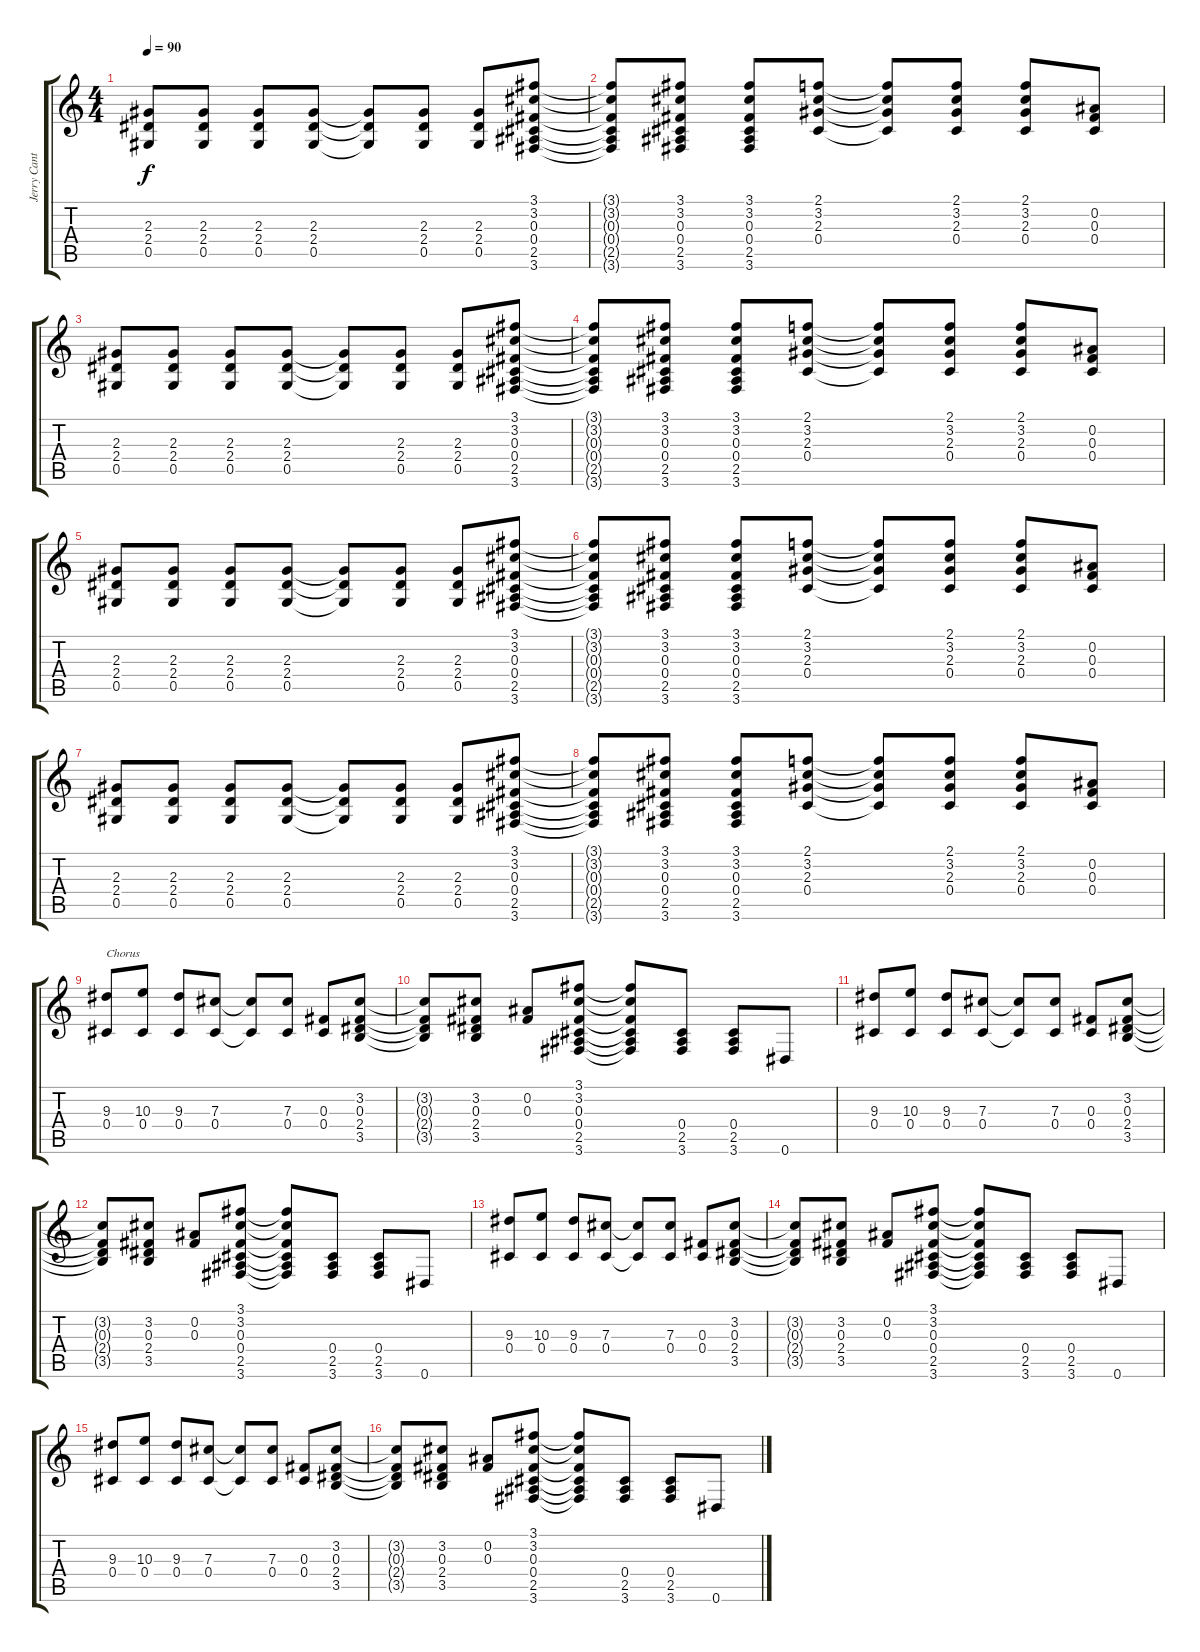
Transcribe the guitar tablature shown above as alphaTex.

\track ("Jerry Cantrell" "Jerry Cant") {instrument acousticguitarsteel}
\staff {score tabs}
\tuning (Eb4 Bb3 Gb3 Db3 Ab2 Eb2) {hide}
\ts (4 4)
\tempo 90
\clef g2
\ks c
(2.3 2.4 0.5).8{dy f} (2.3 2.4 0.5).8 (2.3 2.4 0.5).8 (2.3 2.4 0.5).8 (2.3{t} 2.4{t} 0.5{t}).8 (2.3 2.4 0.5).8 (2.3 2.4 0.5).8 (3.1 3.2 0.3 0.4 2.5 3.6).8 |
(3.1{t} 3.2{t} 0.3{t} 0.4{t} 2.5{t} 3.6{t}).8 (3.1 3.2 0.3 0.4 2.5 3.6).8 (3.1 3.2 0.3 0.4 2.5 3.6).8 (2.1 3.2 2.3 0.4).8 (2.1{t} 3.2{t} 2.3{t} 0.4{t}).8 (2.1 3.2 2.3 0.4).8 (2.1 3.2 2.3 0.4).8 (0.2 0.3 0.4).8 |
(2.3 2.4 0.5).8 (2.3 2.4 0.5).8 (2.3 2.4 0.5).8 (2.3 2.4 0.5).8 (2.3{t} 2.4{t} 0.5{t}).8 (2.3 2.4 0.5).8 (2.3 2.4 0.5).8 (3.1 3.2 0.3 0.4 2.5 3.6).8 |
(3.1{t} 3.2{t} 0.3{t} 0.4{t} 2.5{t} 3.6{t}).8 (3.1 3.2 0.3 0.4 2.5 3.6).8 (3.1 3.2 0.3 0.4 2.5 3.6).8 (2.1 3.2 2.3 0.4).8 (2.1{t} 3.2{t} 2.3{t} 0.4{t}).8 (2.1 3.2 2.3 0.4).8 (2.1 3.2 2.3 0.4).8 (0.2 0.3 0.4).8 |
(2.3 2.4 0.5).8 (2.3 2.4 0.5).8 (2.3 2.4 0.5).8 (2.3 2.4 0.5).8 (2.3{t} 2.4{t} 0.5{t}).8 (2.3 2.4 0.5).8 (2.3 2.4 0.5).8 (3.1 3.2 0.3 0.4 2.5 3.6).8 |
(3.1{t} 3.2{t} 0.3{t} 0.4{t} 2.5{t} 3.6{t}).8 (3.1 3.2 0.3 0.4 2.5 3.6).8 (3.1 3.2 0.3 0.4 2.5 3.6).8 (2.1 3.2 2.3 0.4).8 (2.1{t} 3.2{t} 2.3{t} 0.4{t}).8 (2.1 3.2 2.3 0.4).8 (2.1 3.2 2.3 0.4).8 (0.2 0.3 0.4).8 |
(2.3 2.4 0.5).8 (2.3 2.4 0.5).8 (2.3 2.4 0.5).8 (2.3 2.4 0.5).8 (2.3{t} 2.4{t} 0.5{t}).8 (2.3 2.4 0.5).8 (2.3 2.4 0.5).8 (3.1 3.2 0.3 0.4 2.5 3.6).8 |
(3.1{t} 3.2{t} 0.3{t} 0.4{t} 2.5{t} 3.6{t}).8 (3.1 3.2 0.3 0.4 2.5 3.6).8 (3.1 3.2 0.3 0.4 2.5 3.6).8 (2.1 3.2 2.3 0.4).8 (2.1{t} 3.2{t} 2.3{t} 0.4{t}).8 (2.1 3.2 2.3 0.4).8 (2.1 3.2 2.3 0.4).8 (0.2 0.3 0.4).8 |
(9.3 0.4).8{txt "Chorus"} (10.3 0.4).8 (9.3 0.4).8 (7.3 0.4).8 (7.3{t} 0.4{t}).8 (7.3 0.4).8 (0.3 0.4).8 (3.2 0.3 2.4 3.5).8 |
(3.2{t} 0.3{t} 2.4{t} 3.5{t}).8 (3.2 0.3 2.4 3.5).8 (0.2 0.3).8 (3.1 3.2 0.3 0.4 2.5 3.6).8 (3.1{t} 3.2{t} 0.3{t} 0.4{t} 2.5{t} 3.6{t}).8 (0.4 2.5 3.6).8 (0.4 2.5 3.6).8 0.6.8 |
(9.3 0.4).8 (10.3 0.4).8 (9.3 0.4).8 (7.3 0.4).8 (7.3{t} 0.4{t}).8 (7.3 0.4).8 (0.3 0.4).8 (3.2 0.3 2.4 3.5).8 |
(3.2{t} 0.3{t} 2.4{t} 3.5{t}).8 (3.2 0.3 2.4 3.5).8 (0.2 0.3).8 (3.1 3.2 0.3 0.4 2.5 3.6).8 (3.1{t} 3.2{t} 0.3{t} 0.4{t} 2.5{t} 3.6{t}).8 (0.4 2.5 3.6).8 (0.4 2.5 3.6).8 0.6.8 |
(9.3 0.4).8 (10.3 0.4).8 (9.3 0.4).8 (7.3 0.4).8 (7.3{t} 0.4{t}).8 (7.3 0.4).8 (0.3 0.4).8 (3.2 0.3 2.4 3.5).8 |
(3.2{t} 0.3{t} 2.4{t} 3.5{t}).8 (3.2 0.3 2.4 3.5).8 (0.2 0.3).8 (3.1 3.2 0.3 0.4 2.5 3.6).8 (3.1{t} 3.2{t} 0.3{t} 0.4{t} 2.5{t} 3.6{t}).8 (0.4 2.5 3.6).8 (0.4 2.5 3.6).8 0.6.8 |
(9.3 0.4).8 (10.3 0.4).8 (9.3 0.4).8 (7.3 0.4).8 (7.3{t} 0.4{t}).8 (7.3 0.4).8 (0.3 0.4).8 (3.2 0.3 2.4 3.5).8 |
(3.2{t} 0.3{t} 2.4{t} 3.5{t}).8 (3.2 0.3 2.4 3.5).8 (0.2 0.3).8 (3.1 3.2 0.3 0.4 2.5 3.6).8 (3.1{t} 3.2{t} 0.3{t} 0.4{t} 2.5{t} 3.6{t}).8 (0.4 2.5 3.6).8 (0.4 2.5 3.6).8 0.6.8
